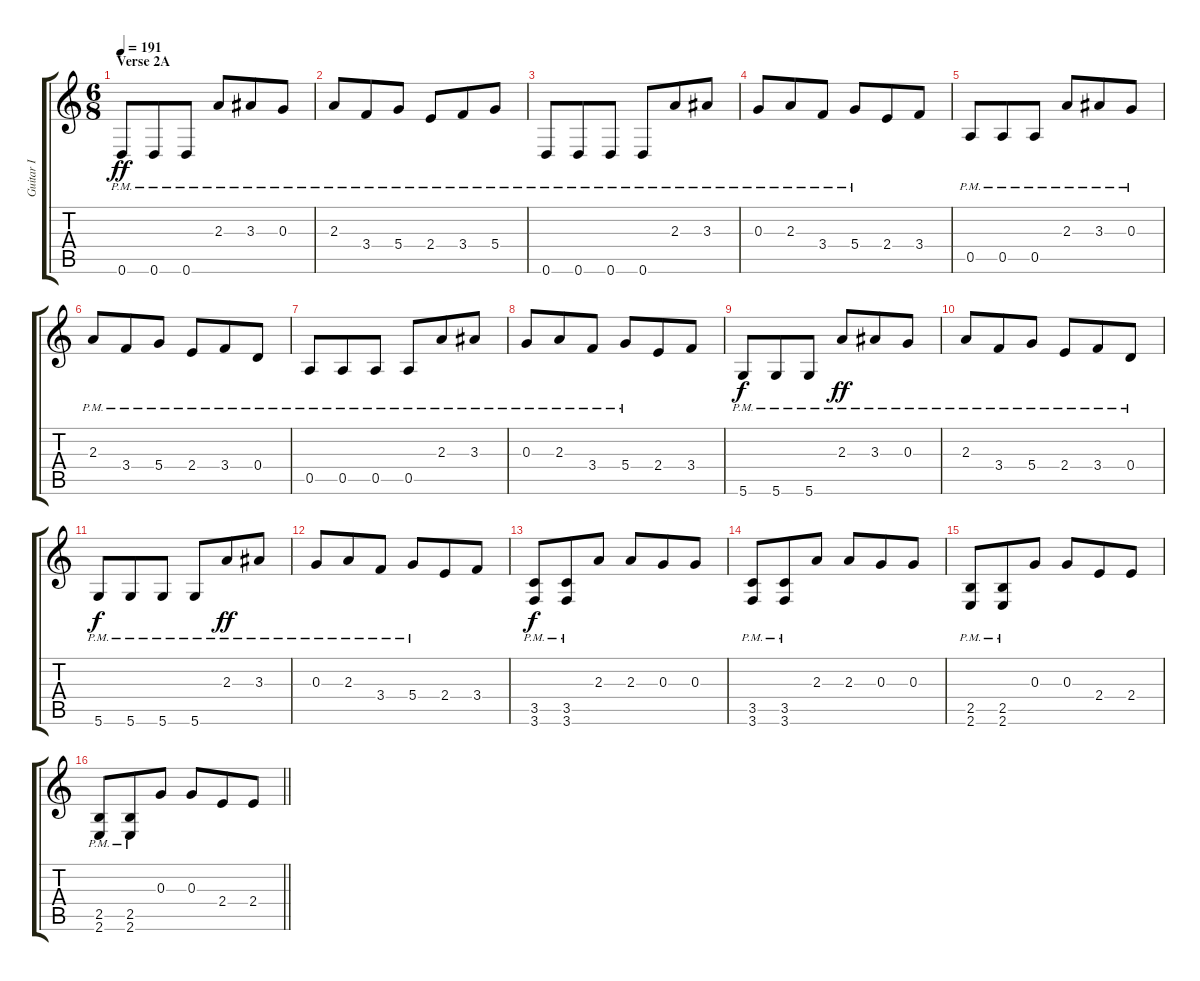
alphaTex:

\track ("Guitar I" "Guitar I") {instrument overdrivenguitar}
\staff {score tabs}
\tuning (E4 B3 G3 D3 A2 D2) {hide}
\ts (6 8)
\section ("" "Verse 2A")
\tempo 191
\clef g2
\ks c
0.6{pm}.8{dy ff} 0.6{pm}.8 0.6{pm}.8 2.3{pm}.8 3.3{pm}.8 0.3{pm}.8 |
2.3{pm}.8 3.4{pm}.8 5.4{pm}.8 2.4{pm}.8 3.4{pm}.8 5.4{pm}.8 |
0.6{pm}.8 0.6{pm}.8 0.6{pm}.8 0.6{pm}.8 2.3{pm}.8 3.3{pm}.8 |
0.3{pm}.8 2.3{pm}.8 3.4{pm}.8 5.4{pm}.8 2.4.8 3.4.8 |
0.5{pm}.8 0.5{pm}.8 0.5{pm}.8 2.3{pm}.8 3.3{pm}.8 0.3{pm}.8 |
2.3{pm}.8 3.4{pm}.8 5.4{pm}.8 2.4{pm}.8 3.4{pm}.8 0.4{pm}.8 |
0.5{pm}.8 0.5{pm}.8 0.5{pm}.8 0.5{pm}.8 2.3{pm}.8 3.3{pm}.8 |
0.3{pm}.8 2.3{pm}.8 3.4{pm}.8 5.4{pm}.8 2.4.8 3.4.8 |
5.6{pm}.8{dy f} 5.6{pm}.8 5.6{pm}.8 2.3{pm}.8{dy ff} 3.3{pm}.8 0.3{pm}.8 |
2.3{pm}.8 3.4{pm}.8 5.4{pm}.8 2.4{pm}.8 3.4{pm}.8 0.4{pm}.8 |
5.6{pm}.8{dy f} 5.6{pm}.8 5.6{pm}.8 5.6{pm}.8 2.3{pm}.8{dy ff} 3.3{pm}.8 |
0.3{pm}.8 2.3{pm}.8 3.4{pm}.8 5.4{pm}.8 2.4.8 3.4.8 |
(3.5{pm} 3.6{pm}).8{dy f} (3.5{pm} 3.6{pm}).8 2.3.8 2.3.8 0.3.8 0.3.8 |
(3.5{pm} 3.6{pm}).8 (3.5{pm} 3.6{pm}).8 2.3.8 2.3.8 0.3.8 0.3.8 |
(2.5{pm} 2.6{pm}).8 (2.5{pm} 2.6{pm}).8 0.3.8 0.3.8 2.4.8 2.4.8 |
\barLineRight lightlight
(2.5{pm} 2.6{pm}).8 (2.5{pm} 2.6{pm}).8 0.3.8 0.3.8 2.4.8 2.4.8
